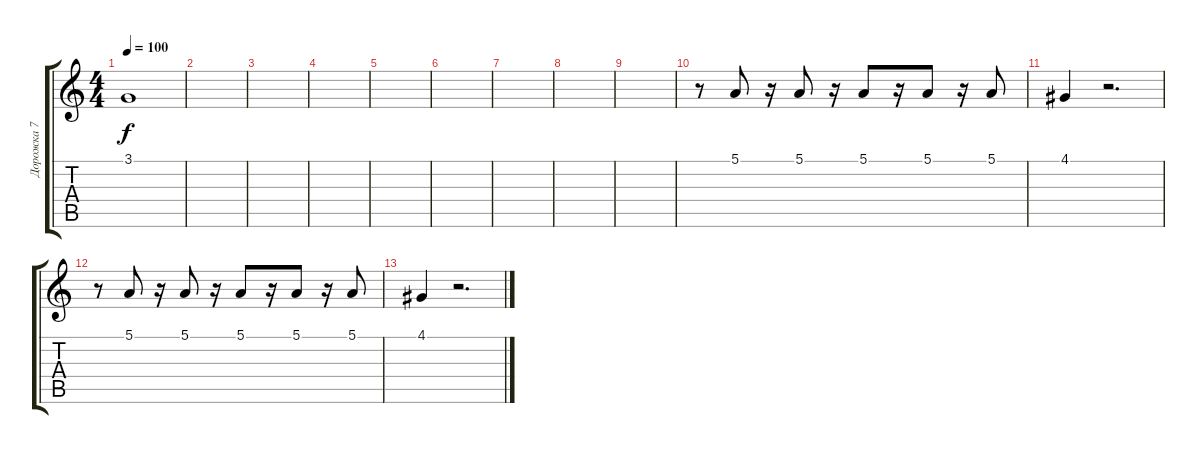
\track ("Дорожка 7" "Дорожка 7") {instrument choiraahs}
\staff {score tabs}
\tuning (E4 B3 G3 D3 A2 E2) {hide}
\ts (4 4)
\tempo 100
\clef g2
\ks c
3.1{t}.1{dy f} |
|
|
|
|
|
|
|
|
r.8 5.1.8 r.16 5.1.8 r.16 5.1.8 r.16 5.1.8 r.16 5.1.8 |
4.1.4 r.2{d} |
r.8 5.1.8 r.16 5.1.8 r.16 5.1.8 r.16 5.1.8 r.16 5.1.8 |
4.1.4 r.2{d}
